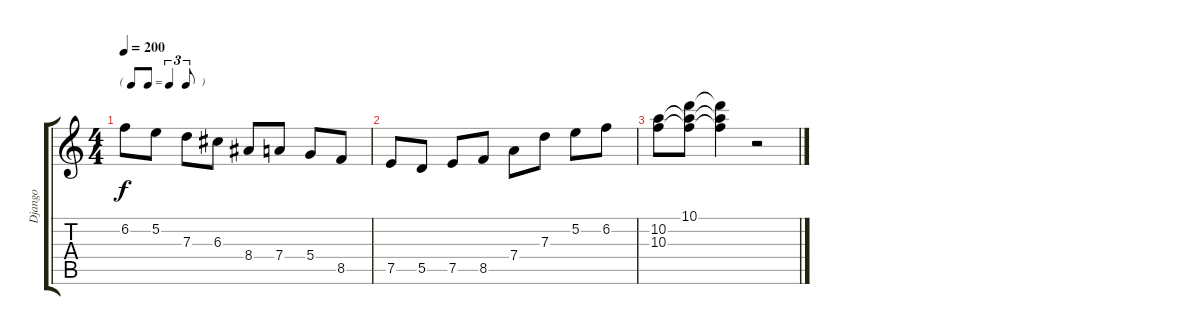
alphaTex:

\track ("Django" "Django") {instrument acousticguitarsteel}
\staff {score tabs}
\tuning (E4 B3 G3 D3 A2 E2) {hide}
\ts (4 4)
\tf triplet8th
\tempo 200
\clef g2
\ks c
6.2.8{dy f} 5.2.8 7.3.8 6.3.8 8.4.8 7.4.8 5.4.8 8.5.8 |
7.5.8 5.5.8 7.5.8 8.5.8 7.4.8 7.3.8 5.2.8 6.2.8 |
(10.2 10.3).8 (10.1 10.2{t} 10.3{t}).8 (10.1{t} 10.2{t} 10.3{t}).4 r.2
